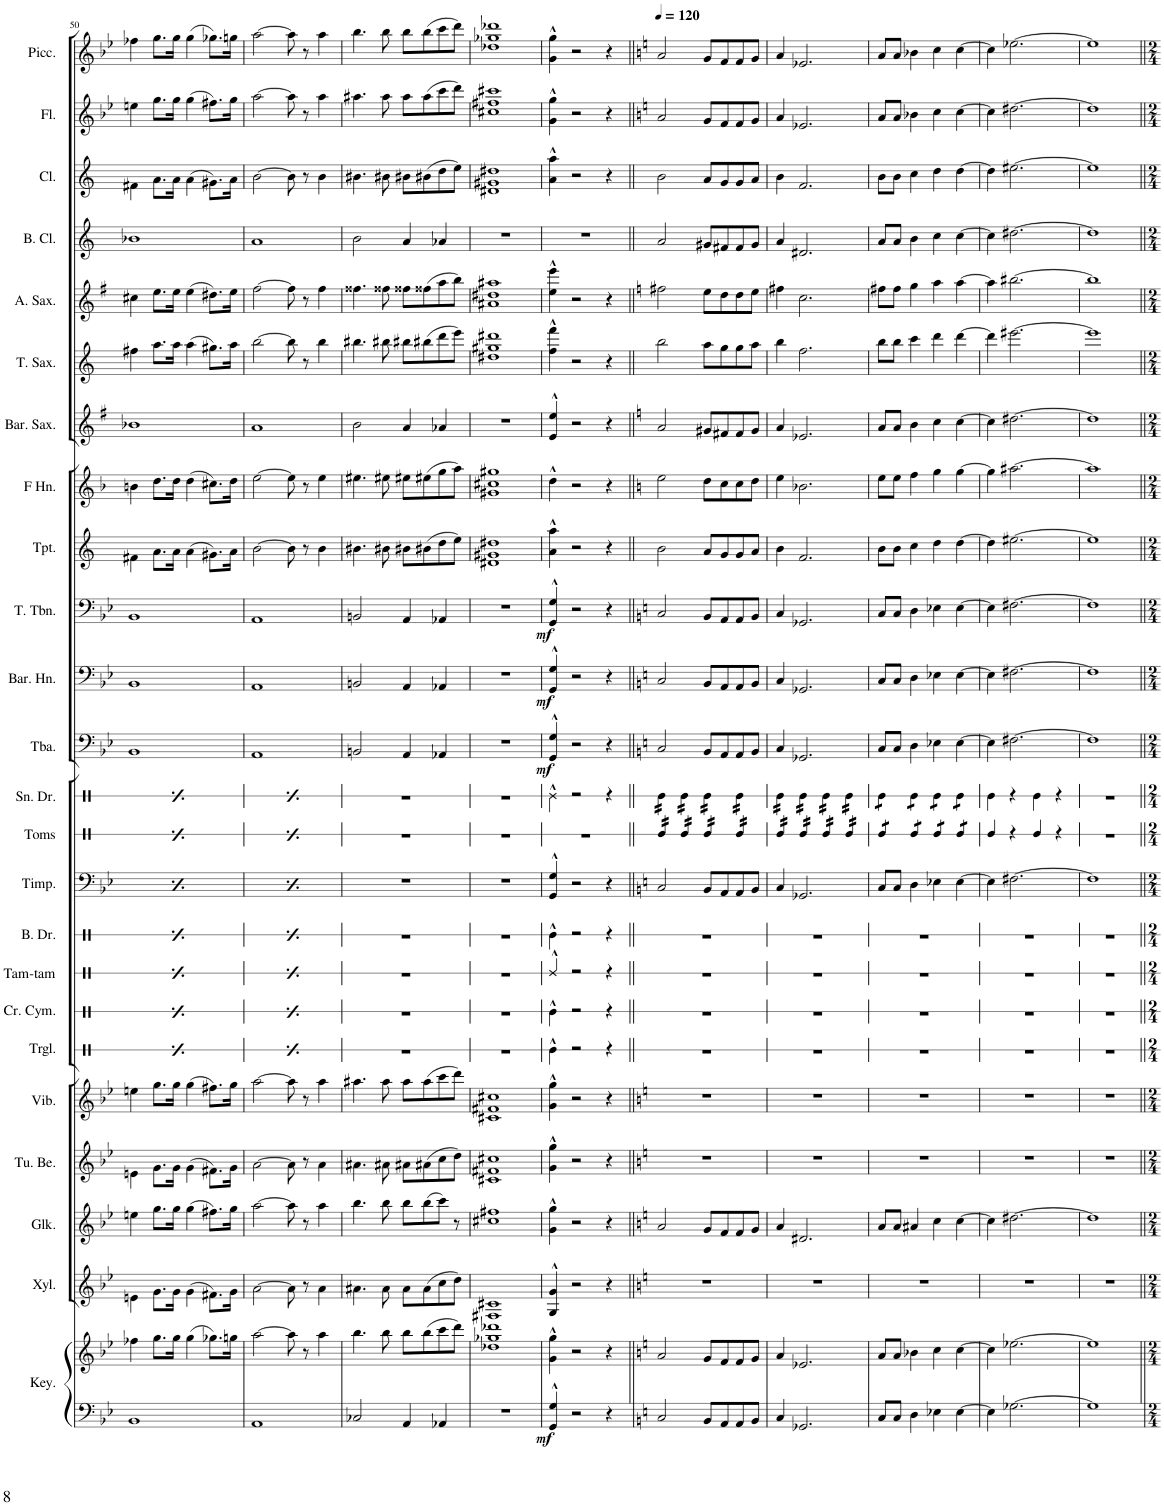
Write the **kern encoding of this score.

**kern	**kern	**dynam	**kern	**kern	**kern	**kern	**kern	**kern	**kern	**kern	**kern	**kern	**kern	**kern	**dynam	**kern	**dynam	**kern	**dynam	**kern	**kern	**kern	**kern	**kern	**kern	**kern	**kern	**kern
*part24	*part24	*part24	*part23	*part22	*part21	*part20	*part19	*part18	*part17	*part16	*part15	*part14	*part13	*part12	*part12	*part11	*part11	*part10	*part10	*part9	*part8	*part7	*part6	*part5	*part4	*part3	*part2	*part1
*staff25	*staff24	*staff24/25	*staff23	*staff22	*staff21	*staff20	*staff19	*staff18	*staff17	*staff16	*staff15	*staff14	*staff13	*staff12	*staff12	*staff11	*staff11	*staff10	*staff10	*staff9	*staff8	*staff7	*staff6	*staff5	*staff4	*staff3	*staff2	*staff1
*I"Any Keyboards	*	*	*I"Xylophone	*I"Glockenspiel	*I"Tubular Bells	*I"Vibraphone	*I"Triangle	*I"Crash Cymbal	*I"Tam-tam	*I"Bass Drum	*I"Timpani	*I"Tom Toms	*I"Snare Drum	*I"Tuba	*	*I"Baritone Horn	*	*I"Tenor Trombone	*	*I"Trumpet	*I"French Horn	*I"Baritone Saxophone	*I"Tenor Saxophone	*I"Alto Saxophone	*I"Bass Clarinet	*I"Clarinet	*I"Flute	*I"Piccolo
*I'Key.	*	*	*I'Xyl.	*I'Glk.	*I'Tu. Be.	*I'Vib.	*I'Trgl.	*I'Cr. Cym.	*I'Tam-tam	*I'B. Dr.	*I'Timp.	*I'Toms	*I'Sn. Dr.	*I'Tba.	*	*I'Bar. Hn.	*	*I'T. Tbn.	*	*I'Tpt.	*I'F Hn.	*I'Bar. Sax.	*I'T. Sax.	*I'A. Sax.	*I'B. Cl.	*I'Cl.	*I'Fl.	*I'Picc.
!!LO:PB:g=z
*clefF4	*clefG2	*	*clefG2	*clefG2	*clefG2	*clefG2	*clefX	*clefX	*clefX	*clefX	*clefF4	*clefX	*clefX	*clefF4	*	*clefF4	*	*clefF4	*	*clefG2	*clefG2	*clefG2	*clefG2	*clefG2	*clefG2	*clefG2	*clefG2	*clefG2
*Trd-7c-12	*Trd-7c-12	*	*Trd-7c-12	*Trd-14c-24	*	*	*	*	*	*	*	*	*	*	*	*Trd4c7	*	*	*	*Trd1c2	*Trd4c7	*Trd12c21	*Trd8c14	*Trd5c9	*Trd8c14	*Trd1c2	*	*Trd-7c-12
*k[b-e-]	*k[b-e-]	*	*k[b-e-]	*k[b-e-]	*k[b-e-]	*k[b-e-]	*k[]	*k[b-e-]	*k[b-e-]	*k[b-e-]	*k[b-e-]	*k[]	*k[b-e-]	*k[b-e-]	*	*k[b-e-]	*	*k[b-e-]	*	*k[]	*k[b-]	*k[f#]	*k[]	*k[f#]	*k[]	*k[]	*k[b-e-]	*k[b-e-]
*M4/4	*M4/4	*	*M4/4	*M4/4	*M4/4	*M4/4	*M4/4	*M4/4	*M4/4	*M4/4	*M4/4	*M4/4	*M4/4	*M4/4	*	*M4/4	*	*M4/4	*	*M4/4	*M4/4	*M4/4	*M4/4	*M4/4	*M4/4	*M4/4	*M4/4	*M4/4
*met(c)	*met(c)	*	*met(c)	*met(c)	*met(c)	*met(c)	*met(c)	*met(c)	*met(c)	*met(c)	*met(c)	*met(c)	*met(c)	*met(c)	*	*met(c)	*	*met(c)	*	*met(c)	*met(c)	*met(c)	*met(c)	*met(c)	*met(c)	*met(c)	*met(c)	*met(c)
=50	=50	=50	=50	=50	=50	=50	=50	=50	=50	=50	=50	=50	=50	=50	=50	=50	=50	=50	=50	=50	=50	=50	=50	=50	=50	=50	=50	=50
1BB-	4ff-X\	.	4en\	4een\	4en\	4een\	4r	4r	4r	4Re\	4EE-/	4Re/	4Re\	1BB-	.	1BB-	.	1BB-	.	4f#X\	4bn\	1b-X	4ff#X\	4cc#X\	1b-X	4f#X\	4een\	4ff-X\
.	8.gg\L	.	8.g\L	8.gg\L	8.g\L	8.gg\L	4Re\	4Re\	4Re/	4r	4r	4r	4r	.	.	.	.	.	.	8.a\L	8.dd\L	.	8.aa\L	8.ee\L	.	8.a\L	8.gg\L	8.gg\L
.	16gg\Jk	.	16g\Jk	16gg\Jk	16g\Jk	16gg\Jk	.	.	.	.	.	.	.	.	.	.	.	.	.	16a\Jk	16dd\Jk	.	16aa\Jk	16ee\Jk	.	16a\Jk	16gg\Jk	16gg\Jk
.	(4gg\	.	(4g\	(4gg\	(4g\	(4gg\	2r	2r	2r	2r	2r	2r	2r	.	.	.	.	.	.	(4a\	(4dd\	.	(4aa\	(4ee\	.	(4a\	(4gg\	(4gg\
.	8.gg-X\L)	.	8.f#X\L)	8.ff#X\L)	8.f#X\L)	8.ff#X\L)	.	.	.	.	.	.	.	.	.	.	.	.	.	8.g#X\L)	8.cc#X\L)	.	8.gg#X\L)	8.dd#X\L)	.	8.g#X\L)	8.ff#X\L)	8.gg-X\L)
.	16ggn\Jk	.	16g\Jk	16gg\Jk	16g\Jk	16gg\Jk	.	.	.	.	.	.	.	.	.	.	.	.	.	16a\Jk	16dd\Jk	.	16aa\Jk	16ee\Jk	.	16a\Jk	16gg\Jk	16ggn\Jk
=51	=51	=51	=51	=51	=51	=51	=51	=51	=51	=51	=51	=51	=51	=51	=51	=51	=51	=51	=51	=51	=51	=51	=51	=51	=51	=51	=51	=51
1AA	[2aa\	.	[2a\	[2aa\	[2a\	[2aa\	4r	4r	4r	4Re\	4EE-/	4Re/	4Re\	1AA	.	1AA	.	1AA	.	[2b\	[2ee\	1a	[2bb\	[2ff#\	1a	[2b\	[2aa\	[2aa\
.	.	.	.	.	.	.	4Re\	4Re\	4Re/	4r	4r	4r	4r	.	.	.	.	.	.	.	.	.	.	.	.	.	.	.
.	8aa\]	.	8a\]	8aa\]	8a\]	8aa\]	2r	2r	2r	2r	2r	2r	2r	.	.	.	.	.	.	8b\]	8ee\]	.	8bb\]	8ff#\]	.	8b\]	8aa\]	8aa\]
.	8r	.	8r	8r	8r	8r	.	.	.	.	.	.	.	.	.	.	.	.	.	8r	8r	.	8r	8r	.	8r	8r	8r
.	4aa\	.	4a\	4aa\	4a\	4aa\	.	.	.	.	.	.	.	.	.	.	.	.	.	4b\	4ee\	.	4bb\	4ff#\	.	4b\	4aa\	4aa\
=52	=52	=52	=52	=52	=52	=52	=52	=52	=52	=52	=52	=52	=52	=52	=52	=52	=52	=52	=52	=52	=52	=52	=52	=52	=52	=52	=52	=52
2C-X/	4.bb-\	.	4.a#X\	4.bb-\	4.a#X\	4.aa#X\	1r	1r	1r	1r	1r	1r	1r	2BBn/	.	2BBn/	.	2BBn/	.	4.b#X\	4.ee#X\	2b\	4.bb#X\	4.ff##X\	2b\	4.b#X\	4.aa#X\	4.bb-\
.	8bb-\	.	8a#\	8bb-\	8a#X\	8aa#\	.	.	.	.	.	.	.	.	.	.	.	.	.	8b#X\	8ee#X\	.	8bb#X\	8ff##X\	.	8b#X\	8aa#\	8bb-\
4AA/	8bb-\L	.	8a#\L	8bb-\L	8a#X\L	8aa#\L	.	.	.	.	.	.	.	4AA/	.	4AA/	.	4AA/	.	8b#X\L	8ee#X\L	4a/	8bb#X\L	8ff##X\L	4a/	8b#X\L	8aa#\L	8bb-\L
.	(8bb-\	.	(8a#\	(8bb-\	(8a#X\	(8aa#\	.	.	.	.	.	.	.	.	.	.	.	.	.	(8b#X\	(8ee#X\	.	(8bb#X\	(8ff##X\	.	(8b#X\	(8aa#\	(8bb-\
4AA-X/	8ccc\	.	8cc\	8ccc\J)	8cc\	8ccc\	.	.	.	.	.	.	.	4AA-X/	.	4AA-X/	.	4AA-X/	.	8dd\	8gg\	4a-X/	8ddd\	8aa\	4a-X/	8dd\	8ccc\	8ccc\
.	8ddd\J)	.	8dd\J)	8r	8dd\J)	8ddd\J)	.	.	.	.	.	.	.	.	.	.	.	.	.	8ee\J)	8aa\J)	.	8eee\J)	8bb\J)	.	8ee\J)	8ddd\J)	8ddd\J)
=53	=53	=53	=53	=53	=53	=53	=53	=53	=53	=53	=53	=53	=53	=53	=53	=53	=53	=53	=53	=53	=53	=53	=53	=53	=53	=53	=53	=53
1r	1dd-X 1gg-X 1ddd-X	.	1F#X 1c#X	1cc#X 1ff#X	1c#X 1f#X 1cc#X	1c#X 1f#X 1cc#X	1r	1r	1r	1r	1r	1r	1r	1r	.	1r	.	1r	.	1d#X 1g#X 1dd#X	1g#X 1cc#X 1gg#X	1r	1dd#X 1gg#X 1ddd#X	1a#X 1dd#X 1aa#X	1r	1d#X 1g#X 1dd#X	1cc#X 1ff#X 1ccc#X	1dd-X 1gg-X 1ddd-X
=54	=54	=54	=54	=54	=54	=54	=54	=54	=54	=54	=54	=54	=54	=54	=54	=54	=54	=54	=54	=54	=54	=54	=54	=54	=54	=54	=54	=54
!	!	!LO:DY:b=2	!	!	!	!	!	!	!	!	!	!	!	!	!LO:DY:b	!	!LO:DY:b	!	!LO:DY:b	!	!	!	!	!	!	!	!	!
4GG/^^ 4G/^^	4g\^^ 4gg\^^	mf	4G/^^ 4g/^^	4g\^^ 4gg\^^	4g\^^ 4gg\^^	4g\^^ 4gg\^^	4Re^^\	4Re^^\	4Re^^/	4Re^^\	4GG/^^ 4G/^^	1r	4Re^^\	4GG/^^ 4G/^^	mf	4GG/^^ 4G/^^	mf	4GG/^^ 4G/^^	mf	4a\^^ 4aa\^^	4dd^^\	4e/^^ 4ee/^^	4ff\^^ 4fff\^^	4ee\^^ 4eee\^^	1r	4a\^^ 4aa\^^	4g\^^ 4gg\^^	4g\^^ 4gg\^^
2r	2r	.	2r	2r	2r	2r	2r	2r	2r	2r	2r	.	2r	2r	.	2r	.	2r	.	2r	2r	2r	2r	2r	.	2r	2r	2r
4r	4r	.	4r	4r	4r	4r	4r	4r	4r	4r	4r	.	4r	4r	.	4r	.	4r	.	4r	4r	4r	4r	4r	.	4r	4r	4r
=55||	=55||	=55||	=55||	=55||	=55||	=55||	=55||	=55||	=55||	=55||	=55||	=55||	=55||	=55||	=55||	=55||	=55||	=55||	=55||	=55||	=55||	=55||	=55||	=55||	=55||	=55||	=55||	=55||
*k[]	*k[]	*	*k[]	*k[]	*k[]	*k[]	*	*	*	*	*k[]	*	*	*k[]	*	*k[]	*	*k[]	*	*k[]	*k[]	*k[]	*k[]	*k[]	*k[]	*k[]	*k[]	*k[]
*	*	*	*	*	*	*	*	*	*	*	*	*	*	*	*	*	*	*	*	*	*	*	*	*	*	*	*	*MM120
*	*	*	*	*	*	*	*	*	*	*	*	*tremolo	*	*	*	*	*	*	*	*	*	*	*	*	*	*	*	*
*	*	*	*	*	*	*	*	*	*	*	*	*	*tremolo	*	*	*	*	*	*	*	*	*	*	*	*	*	*	*
2C/	2a/	.	1r	2a/	1r	1r	1r	1r	1r	1r	2C/	16Re/LL	16Re\LL	2C/	.	2C/	.	2C/	.	2b\	2ee\	2a/	2bb\	2ff#X\	2a/	2b\	2a/	2a/
.	.	.	.	.	.	.	.	.	.	.	.	16Re/	16Re\	.	.	.	.	.	.	.	.	.	.	.	.	.	.	.
.	.	.	.	.	.	.	.	.	.	.	.	16Re/	16Re\	.	.	.	.	.	.	.	.	.	.	.	.	.	.	.
.	.	.	.	.	.	.	.	.	.	.	.	16Re/JJ	16Re\JJ	.	.	.	.	.	.	.	.	.	.	.	.	.	.	.
.	.	.	.	.	.	.	.	.	.	.	.	16Re/LL	16Re\LL	.	.	.	.	.	.	.	.	.	.	.	.	.	.	.
.	.	.	.	.	.	.	.	.	.	.	.	16Re/	16Re\	.	.	.	.	.	.	.	.	.	.	.	.	.	.	.
.	.	.	.	.	.	.	.	.	.	.	.	16Re/	16Re\	.	.	.	.	.	.	.	.	.	.	.	.	.	.	.
.	.	.	.	.	.	.	.	.	.	.	.	16Re/JJ	16Re\JJ	.	.	.	.	.	.	.	.	.	.	.	.	.	.	.
8BB/L	8g/L	.	.	8g/L	.	.	.	.	.	.	8BB/L	16Re/LL	16Re\LL	8BB/L	.	8BB/L	.	8BB/L	.	8a/L	8dd\L	8g#X/L	8aa\L	8ee\L	8g#X/L	8a/L	8g/L	8g/L
.	.	.	.	.	.	.	.	.	.	.	.	16Re/	16Re\	.	.	.	.	.	.	.	.	.	.	.	.	.	.	.
8AA/	8f/	.	.	8f/	.	.	.	.	.	.	8AA/	16Re/	16Re\	8AA/	.	8AA/	.	8AA/	.	8g/	8cc\	8f#X/	8gg\	8dd\	8f#X/	8g/	8f/	8f/
.	.	.	.	.	.	.	.	.	.	.	.	16Re/JJ	16Re\JJ	.	.	.	.	.	.	.	.	.	.	.	.	.	.	.
8AA/	8f/	.	.	8f/	.	.	.	.	.	.	8AA/	16Re/LL	16Re\LL	8AA/	.	8AA/	.	8AA/	.	8g/	8cc\	8f#/	8gg\	8dd\	8f#/	8g/	8f/	8f/
.	.	.	.	.	.	.	.	.	.	.	.	16Re/	16Re\	.	.	.	.	.	.	.	.	.	.	.	.	.	.	.
8BB/J	8g/J	.	.	8g/J	.	.	.	.	.	.	8BB/J	16Re/	16Re\	8BB/J	.	8BB/J	.	8BB/J	.	8a/J	8dd\J	8g#/J	8aa\J	8ee\J	8g#/J	8a/J	8g/J	8g/J
.	.	.	.	.	.	.	.	.	.	.	.	16Re/JJ	16Re\JJ	.	.	.	.	.	.	.	.	.	.	.	.	.	.	.
=56	=56	=56	=56	=56	=56	=56	=56	=56	=56	=56	=56	=56	=56	=56	=56	=56	=56	=56	=56	=56	=56	=56	=56	=56	=56	=56	=56	=56
4C/	4a/	.	1r	4a/	1r	1r	1r	1r	1r	1r	4C/	16Re/LL	16Re\LL	4C/	.	4C/	.	4C/	.	4b\	4ee\	4a/	4bb\	4ff#X\	4a/	4b\	4a/	4a/
.	.	.	.	.	.	.	.	.	.	.	.	16Re/	16Re\	.	.	.	.	.	.	.	.	.	.	.	.	.	.	.
.	.	.	.	.	.	.	.	.	.	.	.	16Re/	16Re\	.	.	.	.	.	.	.	.	.	.	.	.	.	.	.
.	.	.	.	.	.	.	.	.	.	.	.	16Re/JJ	16Re\JJ	.	.	.	.	.	.	.	.	.	.	.	.	.	.	.
2.GG-X/	2.e-X/	.	.	2.d#X/	.	.	.	.	.	.	2.GG-X/	16Re/LL	16Re\LL	2.GG-X/	.	2.GG-X/	.	2.GG-X/	.	2.f/	2.b-X\	2.e-X/	2.ff\	2.cc\	2.d#X/	2.f/	2.e-X/	2.e-X/
.	.	.	.	.	.	.	.	.	.	.	.	16Re/	16Re\	.	.	.	.	.	.	.	.	.	.	.	.	.	.	.
.	.	.	.	.	.	.	.	.	.	.	.	16Re/	16Re\	.	.	.	.	.	.	.	.	.	.	.	.	.	.	.
.	.	.	.	.	.	.	.	.	.	.	.	16Re/JJ	16Re\JJ	.	.	.	.	.	.	.	.	.	.	.	.	.	.	.
.	.	.	.	.	.	.	.	.	.	.	.	16Re/LL	16Re\LL	.	.	.	.	.	.	.	.	.	.	.	.	.	.	.
.	.	.	.	.	.	.	.	.	.	.	.	16Re/	16Re\	.	.	.	.	.	.	.	.	.	.	.	.	.	.	.
.	.	.	.	.	.	.	.	.	.	.	.	16Re/	16Re\	.	.	.	.	.	.	.	.	.	.	.	.	.	.	.
.	.	.	.	.	.	.	.	.	.	.	.	16Re/JJ	16Re\JJ	.	.	.	.	.	.	.	.	.	.	.	.	.	.	.
.	.	.	.	.	.	.	.	.	.	.	.	16Re/LL	16Re\LL	.	.	.	.	.	.	.	.	.	.	.	.	.	.	.
.	.	.	.	.	.	.	.	.	.	.	.	16Re/	16Re\	.	.	.	.	.	.	.	.	.	.	.	.	.	.	.
.	.	.	.	.	.	.	.	.	.	.	.	16Re/	16Re\	.	.	.	.	.	.	.	.	.	.	.	.	.	.	.
.	.	.	.	.	.	.	.	.	.	.	.	16Re/JJ	16Re\JJ	.	.	.	.	.	.	.	.	.	.	.	.	.	.	.
=57	=57	=57	=57	=57	=57	=57	=57	=57	=57	=57	=57	=57	=57	=57	=57	=57	=57	=57	=57	=57	=57	=57	=57	=57	=57	=57	=57	=57
8C/L	8a/L	.	1r	8a/L	1r	1r	1r	1r	1r	1r	8C/L	8Re/L	8Re\L	8C/L	.	8C/L	.	8C/L	.	8b\L	8ee\L	8a/L	8bb\L	8ff#X\L	8a/L	8b\L	8a/L	8a/L
8C/J	8a/J	.	.	8a/J	.	.	.	.	.	.	8C/J	8Re/J	8Re\J	8C/J	.	8C/J	.	8C/J	.	8b\J	8ee\J	8a/J	8bb\J	8ff#\J	8a/J	8b\J	8a/J	8a/J
4D\	4b-X\	.	.	4a#X/	.	.	.	.	.	.	4D\	8Re/L	8Re\L	4D\	.	4D\	.	4D\	.	4cc\	4ff\	4b\	4ccc\	4gg\	4b\	4cc\	4b-X\	4b-X\
.	.	.	.	.	.	.	.	.	.	.	.	8Re/J	8Re\J	.	.	.	.	.	.	.	.	.	.	.	.	.	.	.
4E-X\	4cc\	.	.	4cc\	.	.	.	.	.	.	4E-X\	8Re/L	8Re\L	4E-X\	.	4E-X\	.	4E-X\	.	4dd\	4gg\	4cc\	4ddd\	4aa\	4cc\	4dd\	4cc\	4cc\
.	.	.	.	.	.	.	.	.	.	.	.	8Re/J	8Re\J	.	.	.	.	.	.	.	.	.	.	.	.	.	.	.
[4E-\	[4cc\	.	.	[4cc\	.	.	.	.	.	.	[4E-\	8Re/L	8Re\L	[4E-\	.	[4E-\	.	[4E-\	.	[4dd\	[4gg\	[4cc\	[4ddd\	[4aa\	[4cc\	[4dd\	[4cc\	[4cc\
.	.	.	.	.	.	.	.	.	.	.	.	8Re/J	8Re\J	.	.	.	.	.	.	.	.	.	.	.	.	.	.	.
*	*	*	*	*	*	*	*	*	*	*	*	*	*Xtremolo	*	*	*	*	*	*	*	*	*	*	*	*	*	*	*
*	*	*	*	*	*	*	*	*	*	*	*	*Xtremolo	*	*	*	*	*	*	*	*	*	*	*	*	*	*	*	*
=58	=58	=58	=58	=58	=58	=58	=58	=58	=58	=58	=58	=58	=58	=58	=58	=58	=58	=58	=58	=58	=58	=58	=58	=58	=58	=58	=58	=58
4E-\]	4cc\]	.	1r	4cc\]	1r	1r	1r	1r	1r	1r	4E-\]	4Re/	4Re\	4E-\]	.	4E-\]	.	4E-\]	.	4dd\]	4gg\]	4cc\]	4ddd\]	4aa\]	4cc\]	4dd\]	4cc\]	4cc\]
[2.G-X\	[2.ee-X\	.	.	[2.dd#X\	.	.	.	.	.	.	[2.F#X\	4r	4r	[2.F#X\	.	[2.F#X\	.	[2.F#X\	.	[2.ee#X\	[2.aa#X\	[2.dd#X\	[2.eee#X\	[2.bb#X\	[2.dd#X\	[2.ee#X\	[2.dd#X\	[2.ee-X\
.	.	.	.	.	.	.	.	.	.	.	.	4Re/	4Re\	.	.	.	.	.	.	.	.	.	.	.	.	.	.	.
.	.	.	.	.	.	.	.	.	.	.	.	4r	4r	.	.	.	.	.	.	.	.	.	.	.	.	.	.	.
=59	=59	=59	=59	=59	=59	=59	=59	=59	=59	=59	=59	=59	=59	=59	=59	=59	=59	=59	=59	=59	=59	=59	=59	=59	=59	=59	=59	=59
1G-]	1ee-]	.	1r	1dd#]	1r	1r	1r	1r	1r	1r	1F#]	1r	1r	1F#]	.	1F#]	.	1F#]	.	1ee#]	1aa#]	1dd#]	1eee#]	1bb#]	1dd#]	1ee#]	1dd#]	1ee-]
=||	=||	=||	=||	=||	=||	=||	=||	=||	=||	=||	=||	=||	=||	=||	=||	=||	=||	=||	=||	=||	=||	=||	=||	=||	=||	=||	=||	=||
*-	*-	*-	*-	*-	*-	*-	*-	*-	*-	*-	*-	*-	*-	*-	*-	*-	*-	*-	*-	*-	*-	*-	*-	*-	*-	*-	*-	*-
